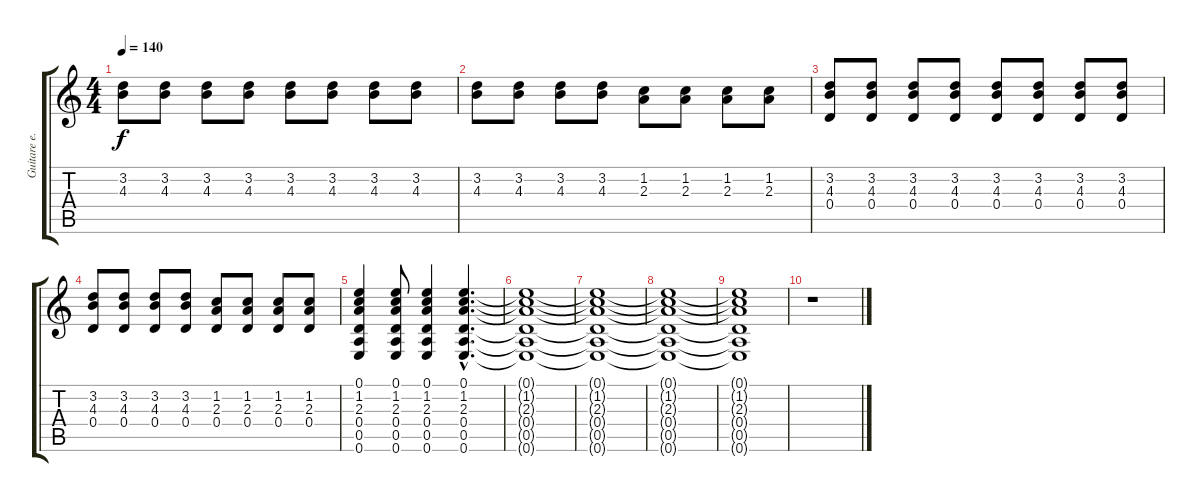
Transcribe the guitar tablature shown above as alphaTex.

\track ("Guitare e." "Guitare e.") {instrument distortionguitar}
\staff {score tabs}
\tuning (E4 B3 G3 D3 A2 E2) {hide}
\ts (4 4)
\tempo 140
\clef g2
\ks c
(3.2 4.3).8{dy f} (3.2 4.3).8 (3.2 4.3).8 (3.2 4.3).8 (3.2 4.3).8 (3.2 4.3).8 (3.2 4.3).8 (3.2 4.3).8 |
(3.2 4.3).8 (3.2 4.3).8 (3.2 4.3).8 (3.2 4.3).8 (1.2 2.3).8 (1.2 2.3).8 (1.2 2.3).8 (1.2 2.3).8 |
(3.2 4.3 0.4).8 (3.2 4.3 0.4).8 (3.2 4.3 0.4).8 (3.2 4.3 0.4).8 (3.2 4.3 0.4).8 (3.2 4.3 0.4).8 (3.2 4.3 0.4).8 (3.2 4.3 0.4).8 |
(3.2 4.3 0.4).8 (3.2 4.3 0.4).8 (3.2 4.3 0.4).8 (3.2 4.3 0.4).8 (1.2 2.3 0.4).8 (1.2 2.3 0.4).8 (1.2 2.3 0.4).8 (1.2 2.3 0.4).8 |
(0.1 1.2 2.3 0.4 0.5 0.6).4 (0.1 1.2 2.3 0.4 0.5 0.6).8 (0.1 1.2 2.3 0.4 0.5 0.6).4 (0.1{hac} 1.2{hac} 2.3{hac} 0.4{hac} 0.5{hac} 0.6{hac}).4{d} |
(0.1{t} 1.2{t} 2.3{t} 0.4{t} 0.5{t} 0.6{t}).1 |
(0.1{t} 1.2{t} 2.3{t} 0.4{t} 0.5{t} 0.6{t}).1 |
(0.1{t} 1.2{t} 2.3{t} 0.4{t} 0.5{t} 0.6{t}).1 |
(0.1{t} 1.2{t} 2.3{t} 0.4{t} 0.5{t} 0.6{t}).1 |
r.1
